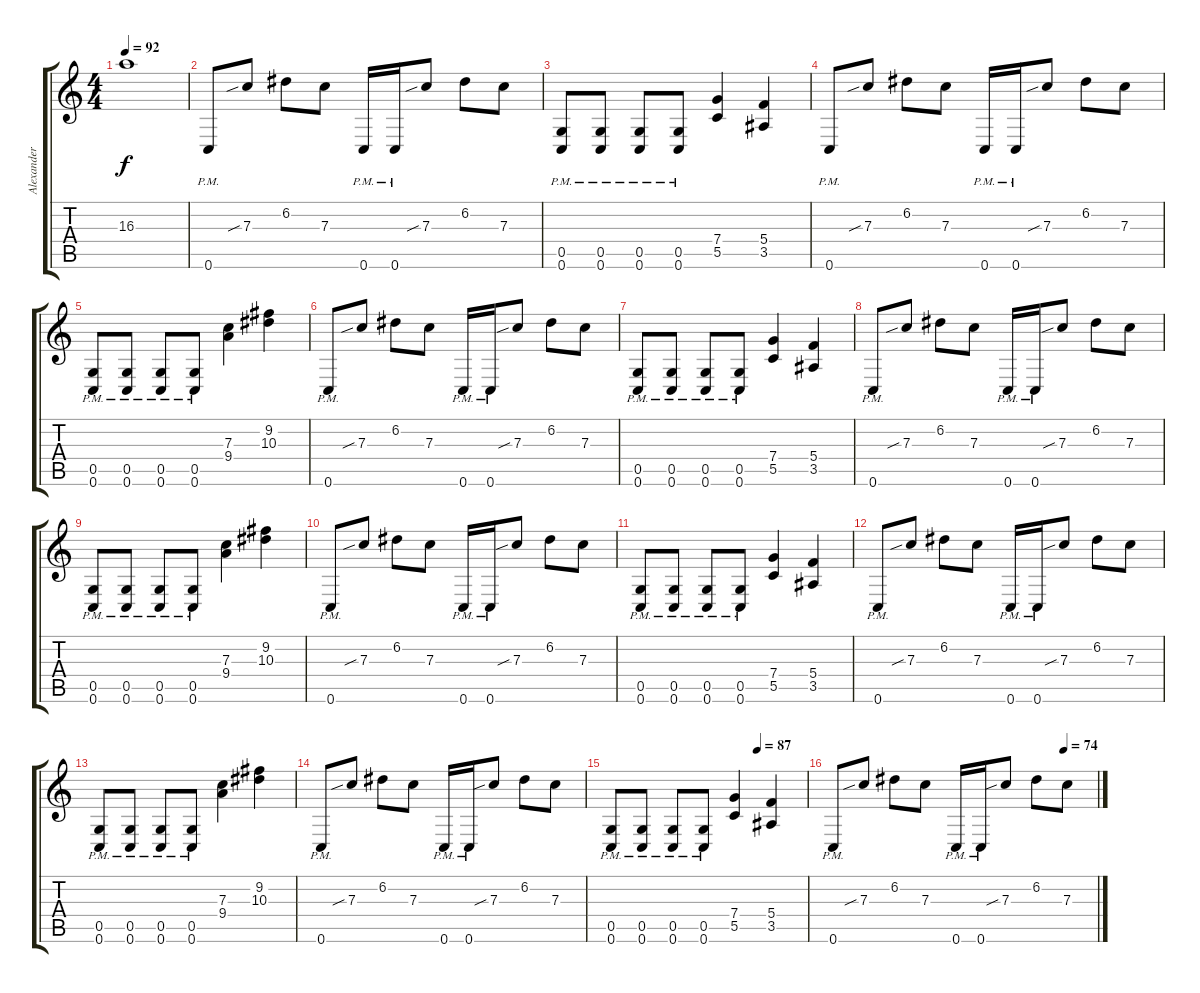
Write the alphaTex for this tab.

\track ("Alexander Kuoppala" "Alexander ") {instrument distortionguitar}
\staff {score tabs}
\tuning (D4 A3 F3 C3 G2 C2) {hide}
\ts (4 4)
\tempo 92
\clef g2
\ks c
16.3.1{dy f} |
0.6{pm}.8 7.3{sib}.8 6.2.8 7.3.8 0.6{pm}.16 0.6{pm}.16 7.3{sib}.8 6.2.8 7.3.8 |
(0.5{pm} 0.6{pm}).8 (0.5{pm} 0.6{pm}).8 (0.5{pm} 0.6{pm}).8 (0.5{pm} 0.6{pm}).8 (7.4 5.5).4 (5.4 3.5).4 |
0.6{pm}.8 7.3{sib}.8 6.2.8 7.3.8 0.6{pm}.16 0.6{pm}.16 7.3{sib}.8 6.2.8 7.3.8 |
(0.5{pm} 0.6{pm}).8 (0.5{pm} 0.6{pm}).8 (0.5{pm} 0.6{pm}).8 (0.5{pm} 0.6{pm}).8 (7.3 9.4).4 (9.2 10.3).4 |
0.6{pm}.8 7.3{sib}.8 6.2.8 7.3.8 0.6{pm}.16 0.6{pm}.16 7.3{sib}.8 6.2.8 7.3.8 |
(0.5{pm} 0.6{pm}).8 (0.5{pm} 0.6{pm}).8 (0.5{pm} 0.6{pm}).8 (0.5{pm} 0.6{pm}).8 (7.4 5.5).4 (5.4 3.5).4 |
0.6{pm}.8 7.3{sib}.8 6.2.8 7.3.8 0.6{pm}.16 0.6{pm}.16 7.3{sib}.8 6.2.8 7.3.8 |
(0.5{pm} 0.6{pm}).8 (0.5{pm} 0.6{pm}).8 (0.5{pm} 0.6{pm}).8 (0.5{pm} 0.6{pm}).8 (7.3 9.4).4 (9.2 10.3).4 |
0.6{pm}.8 7.3{sib}.8 6.2.8 7.3.8 0.6{pm}.16 0.6{pm}.16 7.3{sib}.8 6.2.8 7.3.8 |
(0.5{pm} 0.6{pm}).8 (0.5{pm} 0.6{pm}).8 (0.5{pm} 0.6{pm}).8 (0.5{pm} 0.6{pm}).8 (7.4 5.5).4 (5.4 3.5).4 |
0.6{pm}.8 7.3{sib}.8 6.2.8 7.3.8 0.6{pm}.16 0.6{pm}.16 7.3{sib}.8 6.2.8 7.3.8 |
(0.5{pm} 0.6{pm}).8 (0.5{pm} 0.6{pm}).8 (0.5{pm} 0.6{pm}).8 (0.5{pm} 0.6{pm}).8 (7.3 9.4).4 (9.2 10.3).4 |
0.6{pm}.8 7.3{sib}.8 6.2.8 7.3.8 0.6{pm}.16 0.6{pm}.16 7.3{sib}.8 6.2.8 7.3.8 |
\tempo (87 0.75)
(0.5{pm} 0.6{pm}).8 (0.5{pm} 0.6{pm}).8 (0.5{pm} 0.6{pm}).8 (0.5{pm} 0.6{pm}).8 (7.4 5.5).4 (5.4 3.5).4 |
\tempo (74 0.875)
0.6{pm}.8 7.3{sib}.8 6.2.8 7.3.8 0.6{pm}.16 0.6{pm}.16 7.3{sib}.8 6.2.8 7.3.8
